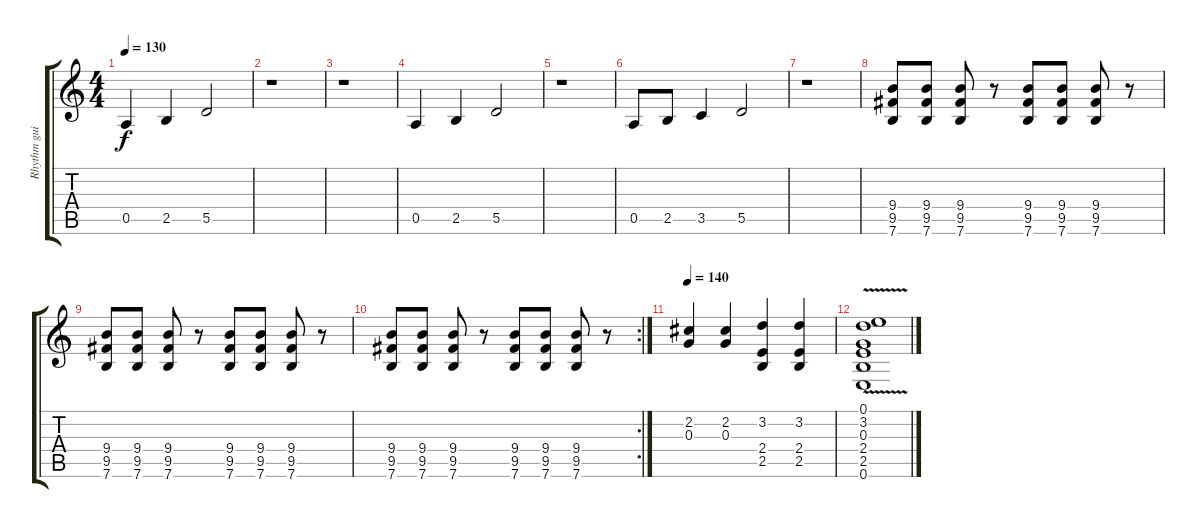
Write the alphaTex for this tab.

\track ("Rhythm guitar" "Rhythm gui") {instrument distortionguitar}
\staff {score tabs}
\tuning (E4 B3 G3 D3 A2 E2) {hide}
\ts (4 4)
\tempo 130
\clef g2
\ks c
0.5.4{dy f} 2.5.4 5.5.2 |
r.1 |
r.1 |
0.5.4 2.5.4 5.5.2 |
r.1 |
0.5.8 2.5.8 3.5.4 5.5.2 |
r.1 |
(9.4 9.5 7.6).8 (9.4 9.5 7.6).8 (9.4 9.5 7.6).8 r.8 (9.4 9.5 7.6).8 (9.4 9.5 7.6).8 (9.4 9.5 7.6).8 r.8 |
(9.4 9.5 7.6).8 (9.4 9.5 7.6).8 (9.4 9.5 7.6).8 r.8 (9.4 9.5 7.6).8 (9.4 9.5 7.6).8 (9.4 9.5 7.6).8 r.8 |
\rc 2
(9.4 9.5 7.6).8 (9.4 9.5 7.6).8 (9.4 9.5 7.6).8 r.8 (9.4 9.5 7.6).8 (9.4 9.5 7.6).8 (9.4 9.5 7.6).8 r.8 |
\tempo 140
(2.2 0.3).4 (2.2 0.3).4 (3.2 2.4 2.5).4 (3.2 2.4 2.5).4 |
(0.1{v} 3.2 0.3 2.4 2.5 0.6).1
